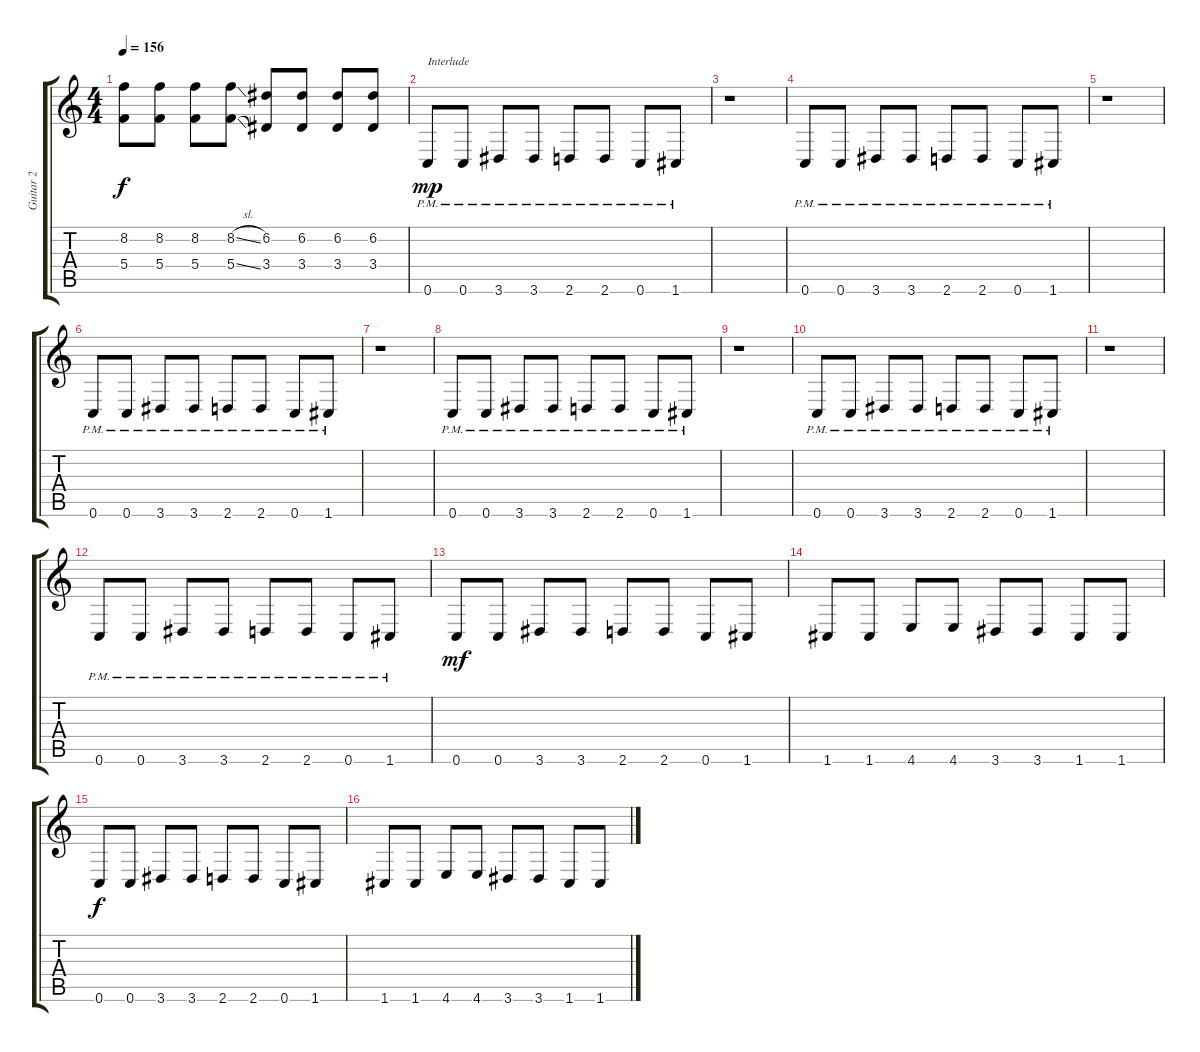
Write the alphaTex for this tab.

\track ("Guitar 2" "Guitar 2") {instrument distortionguitar}
\staff {score tabs}
\tuning (D4 A3 F3 C3 G2 C2) {hide}
\ts (4 4)
\tempo 156
\clef g2
\ks c
(8.2 5.4).8{dy f} (8.2 5.4).8 (8.2 5.4).8 (8.2{sl} 5.4{sl}).8 (6.2 3.4).8 (6.2 3.4).8 (6.2 3.4).8 (6.2 3.4).8 |
0.6{pm}.8{txt "Interlude" dy mp} 0.6{pm}.8 3.6{pm}.8 3.6{pm}.8 2.6{pm}.8 2.6{pm}.8 0.6{pm}.8 1.6{pm}.8 |
r.1 |
0.6{pm}.8 0.6{pm}.8 3.6{pm}.8 3.6{pm}.8 2.6{pm}.8 2.6{pm}.8 0.6{pm}.8 1.6{pm}.8 |
r.1 |
0.6{pm}.8 0.6{pm}.8 3.6{pm}.8 3.6{pm}.8 2.6{pm}.8 2.6{pm}.8 0.6{pm}.8 1.6{pm}.8 |
r.1 |
0.6{pm}.8 0.6{pm}.8 3.6{pm}.8 3.6{pm}.8 2.6{pm}.8 2.6{pm}.8 0.6{pm}.8 1.6{pm}.8 |
r.1 |
0.6{pm}.8 0.6{pm}.8 3.6{pm}.8 3.6{pm}.8 2.6{pm}.8 2.6{pm}.8 0.6{pm}.8 1.6{pm}.8 |
r.1 |
0.6{pm}.8 0.6{pm}.8 3.6{pm}.8 3.6{pm}.8 2.6{pm}.8 2.6{pm}.8 0.6{pm}.8 1.6{pm}.8 |
0.6.8{dy mf} 0.6.8 3.6.8 3.6.8 2.6.8 2.6.8 0.6.8 1.6.8 |
1.6.8 1.6.8 4.6.8 4.6.8 3.6.8 3.6.8 1.6.8 1.6.8 |
0.6.8{dy f} 0.6.8 3.6.8 3.6.8 2.6.8 2.6.8 0.6.8 1.6.8 |
1.6.8 1.6.8 4.6.8 4.6.8 3.6.8 3.6.8 1.6.8 1.6.8
